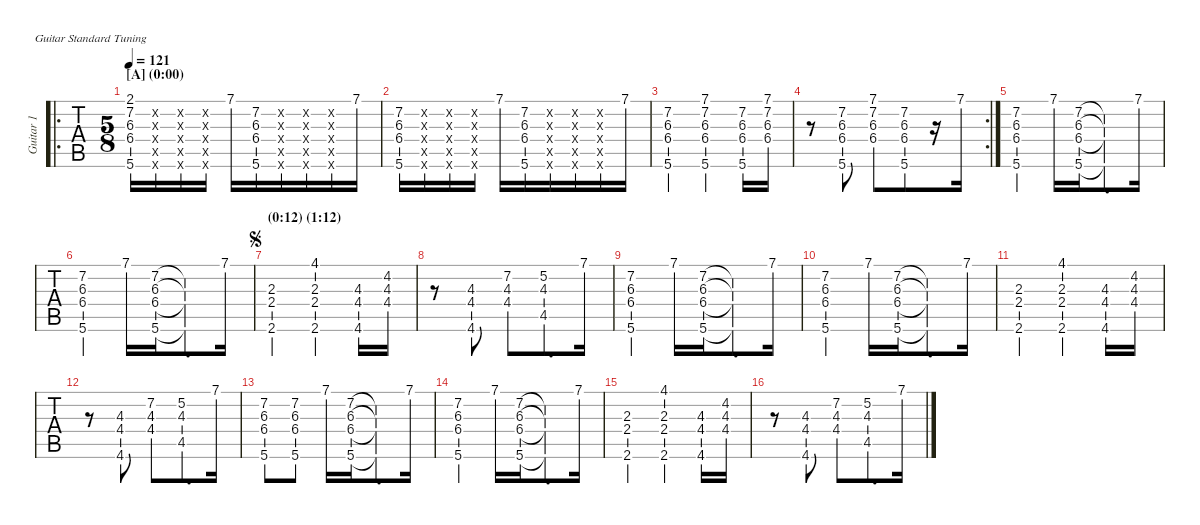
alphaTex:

\defaultSystemsLayout 4
\hideDynamics
\bracketExtendMode nobrackets
\multiTrackTrackNamePolicy allsystems
\firstSystemTrackNameMode fullname
\otherSystemsTrackNameMode fullname
\otherSystemsTrackNameOrientation horizontal
\track ("Guitar 1" "Guitar 1") {instrument electricguitarclean}
\staff {tabs}
\tuning (E4 B3 G3 D3 A2 E2)
\ro
\ts (5 8)
\beaming (8 2 3)
\section ("A" "(0:00)")
\scale
1.06681
\tempo 121
\accidentals auto
\clef g2
\ottava regular
\simile none
\ks c
(5.6 6.4{acc #} 6.3{acc #} 7.2{acc #} 2.1{acc #}).16{dy mf instrument electricguitarclean} (5.6{x} 6.4{x acc #} 6.3{x acc #} 7.2{x acc #} 0.5{x}).16 (5.6{x} 0.5{x} 6.4{x acc #} 6.3{x acc #} 7.2{x acc #}).16 (5.6{x} 0.5{x} 6.4{x acc #} 6.3{x acc #} 7.2{x acc #}).16 7.1.16 (7.2{acc #} 6.3{acc #} 6.4{acc #} 5.6).16 (5.6{x} 6.4{x acc #} 6.3{x acc #} 7.2{x acc #} 0.5{x}).16 (5.6{x} 0.5{x} 6.4{x acc #} 6.3{x acc #} 7.2{x acc #}).16 (5.6{x} 0.5{x} 6.4{x acc #} 6.3{x acc #} 7.2{x acc #}).16 7.1.16 |
\scale
0.975025 (5.6 6.4{acc #} 6.3{acc #} 7.2{acc #}).16 (5.6{x} 6.4{x acc #} 6.3{x acc #} 7.2{x acc #} 0.5{x}).16 (5.6{x} 0.5{x} 6.4{x acc #} 6.3{x acc #} 7.2{x acc #}).16 (5.6{x} 0.5{x} 6.4{x acc #} 6.3{x acc #} 7.2{x acc #}).16 7.1.16 (7.2{acc #} 6.3{acc #} 6.4{acc #} 5.6).16 (5.6{x} 6.4{x acc #} 6.3{x acc #} 7.2{x acc #} 0.5{x}).16 (5.6{x} 0.5{x} 6.4{x acc #} 6.3{x acc #} 7.2{x acc #}).16 (5.6{x} 0.5{x} 6.4{x acc #} 6.3{x acc #} 7.2{x acc #}).16 7.1.16 |
\scale
0.98569 (7.2{st acc #} 6.3{st acc #} 6.4{st acc #} 5.6{st}).4 (7.2{st acc #} 6.3{st acc #} 6.4{st acc #} 5.6{st} 7.1{st}).4 (7.2{acc #} 6.3{acc #} 6.4{acc #} 5.6).16 (7.2{acc #} 6.3{acc #} 6.4{acc #} 7.1).16 |
\rc 2
\scale
0.972474 r.8 (7.2{st acc #} 6.3{st acc #} 6.4{st acc #} 5.6{st}).8 (7.2{st acc #} 6.3{st acc #} 6.4{st acc #} 7.1{st}).8 (7.2{st acc #} 6.3{st acc #} 6.4{st acc #} 5.6{st}).8 r.16 7.1.16 |
\scale
1.06085 (5.6 6.4{acc #} 6.3{acc #} 7.2{acc #}).4 7.1.16 (5.6 6.4{acc #} 6.3{acc #} 7.2{acc #}).16 (7.2{t acc #} 6.3{t acc #} 6.4{t acc #} 5.6{t}).8{d} 7.1.16 |
\scale
0.989945 (5.6 6.4{acc #} 6.3{acc #} 7.2{acc #}).4 7.1.16 (5.6 6.4{acc #} 6.3{acc #} 7.2{acc #}).16 (5.6{t} 6.4{t acc #} 6.3{t acc #} 7.2{t acc #}).8{d} 7.1.16 |
\section ("" "(0:12) (1:12)")
\scale
0.974603
\jump segno
(2.6{st acc #} 2.4{st} 2.3{st}).4 (2.6{st acc #} 2.4{st} 2.3{st} 4.1{st acc #}).4 (4.6{acc #} 4.4{acc #} 4.3).16 (4.2{acc #} 4.4{acc #} 4.3).16 |
\scale
0.974603 r.8 (4.4{st acc #} 4.3{st} 4.6{st acc #}).8 (7.2{st acc #} 4.4{st acc #} 4.3{st}).8 (5.2{st} 4.5{st acc #} 4.3{st}).8{d} 7.1.16 |
\scale
1.06468 (5.6 6.4{acc #} 6.3{acc #} 7.2{acc #}).4 7.1.16 (5.6 6.4{acc #} 6.3{acc #} 7.2{acc #}).16 (7.2{t acc #} 6.3{t acc #} 6.4{t acc #} 5.6{t}).8{d} 7.1.16 |
\scale
0.978438 (5.6 6.4{acc #} 6.3{acc #} 7.2{acc #}).4 7.1.16 (5.6 6.4{acc #} 6.3{acc #} 7.2{acc #}).16 (5.6{t} 6.4{t acc #} 6.3{t acc #} 7.2{t acc #}).8{d} 7.1.16 |
\scale
0.978438 (2.6{st acc #} 2.4{st} 2.3{st}).4 (2.6{st acc #} 2.4{st} 2.3{st} 4.1{st acc #}).4 (4.6{acc #} 4.4{acc #} 4.3).16 (4.2{acc #} 4.4{acc #} 4.3).16 |
\scale
0.978438 r.8 (4.4{st acc #} 4.3{st} 4.6{st acc #}).8 (7.2{st acc #} 4.4{st acc #} 4.3{st}).8 (5.2{st} 4.5{st acc #} 4.3{st}).8{d} 7.1.16 |
\scale
1.06468 (5.6 6.4{acc #} 6.3{acc #} 7.2{acc #}).8 (5.6 6.4{acc #} 6.3{acc #} 7.2{acc #}).8{beam split} 7.1.16 (5.6 6.4{acc #} 6.3{acc #} 7.2{acc #}).16 (5.6{t} 6.4{t acc #} 6.3{t acc #} 7.2{t acc #}).8{d} 7.1.16 |
\scale
0.978438 (5.6 6.4{acc #} 6.3{acc #} 7.2{acc #}).4 7.1.16 (5.6 6.4{acc #} 6.3{acc #} 7.2{acc #}).16 (5.6{t} 6.4{t acc #} 6.3{t acc #} 7.2{t acc #}).8{d} 7.1.16 |
\scale
0.978438 (2.6{st acc #} 2.4{st} 2.3{st}).4 (2.6{st acc #} 2.4{st} 2.3{st} 4.1{st acc #}).4 (4.6{acc #} 4.4{acc #} 4.3).16 (4.2{acc #} 4.4{acc #} 4.3).16 |
\scale
0.978438 r.8 (4.4{st acc #} 4.3{st} 4.6{st acc #}).8 (7.2{st acc #} 4.4{st acc #} 4.3{st}).8 (5.2{st} 4.5{st acc #} 4.3{st}).8{d} 7.1.16
